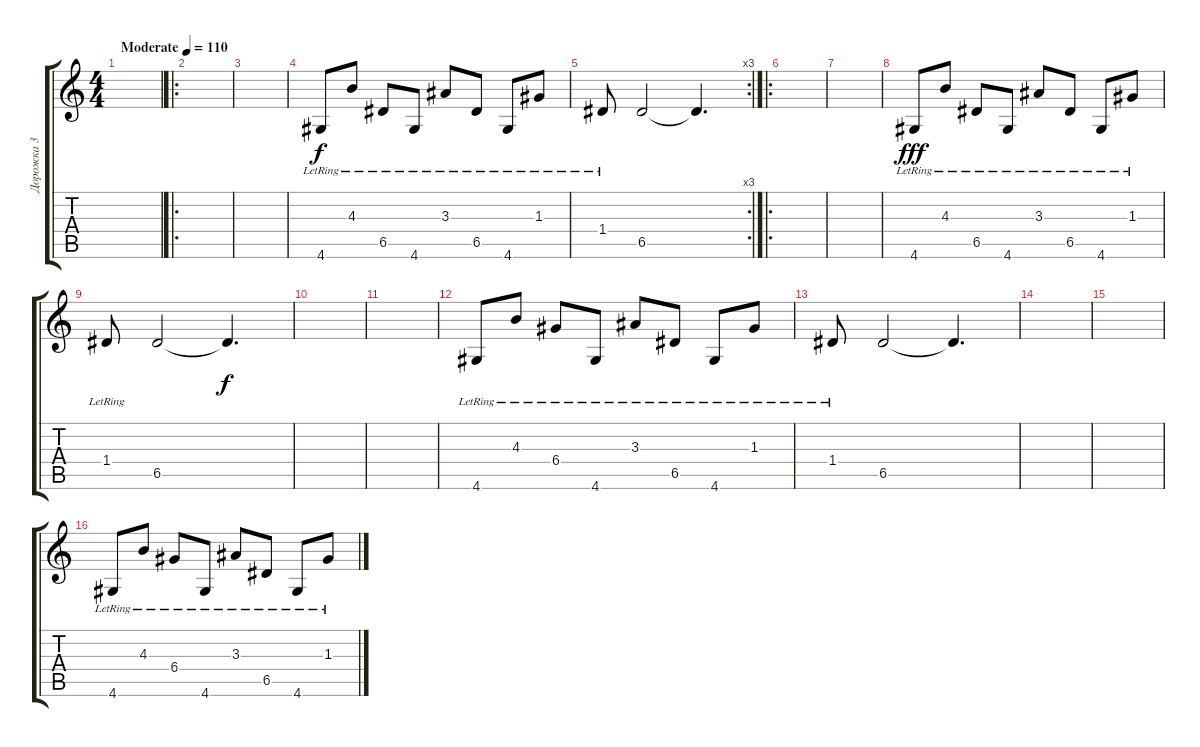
\track ("Дорожка 3" "Дорожка 3") {instrument electricguitarclean}
\staff {score tabs}
\tuning (E4 B3 G3 D3 A2 E2) {hide}
\ts (4 4)
\tempo (110 "Moderate")
\clef g2
\ks c
|
\ro
|
|
4.6{lr}.8 4.3{lr}.8 6.5{lr}.8 4.6{lr}.8 3.3{lr}.8 6.5{lr}.8 4.6{lr}.8 1.3{lr}.8 |
\rc 3
1.4{lr}.8 6.5.2 6.5{t}.4{d dy f} |
\ro
|
|
4.6{lr}.8{dy fff} 4.3{lr}.8 6.5{lr}.8 4.6{lr}.8 3.3{lr}.8 6.5{lr}.8 4.6{lr}.8 1.3{lr}.8 |
1.4{lr}.8 6.5.2 6.5{t}.4{d dy f} |
|
|
4.6{lr}.8 4.3{lr}.8 6.4{lr}.8 4.6{lr}.8 3.3{lr}.8 6.5{lr}.8 4.6{lr}.8 1.3{lr}.8 |
1.4{lr}.8 6.5.2 6.5{t}.4{d} |
|
|
4.6{lr}.8 4.3{lr}.8 6.4{lr}.8 4.6{lr}.8 3.3{lr}.8 6.5{lr}.8 4.6{lr}.8 1.3{lr}.8
